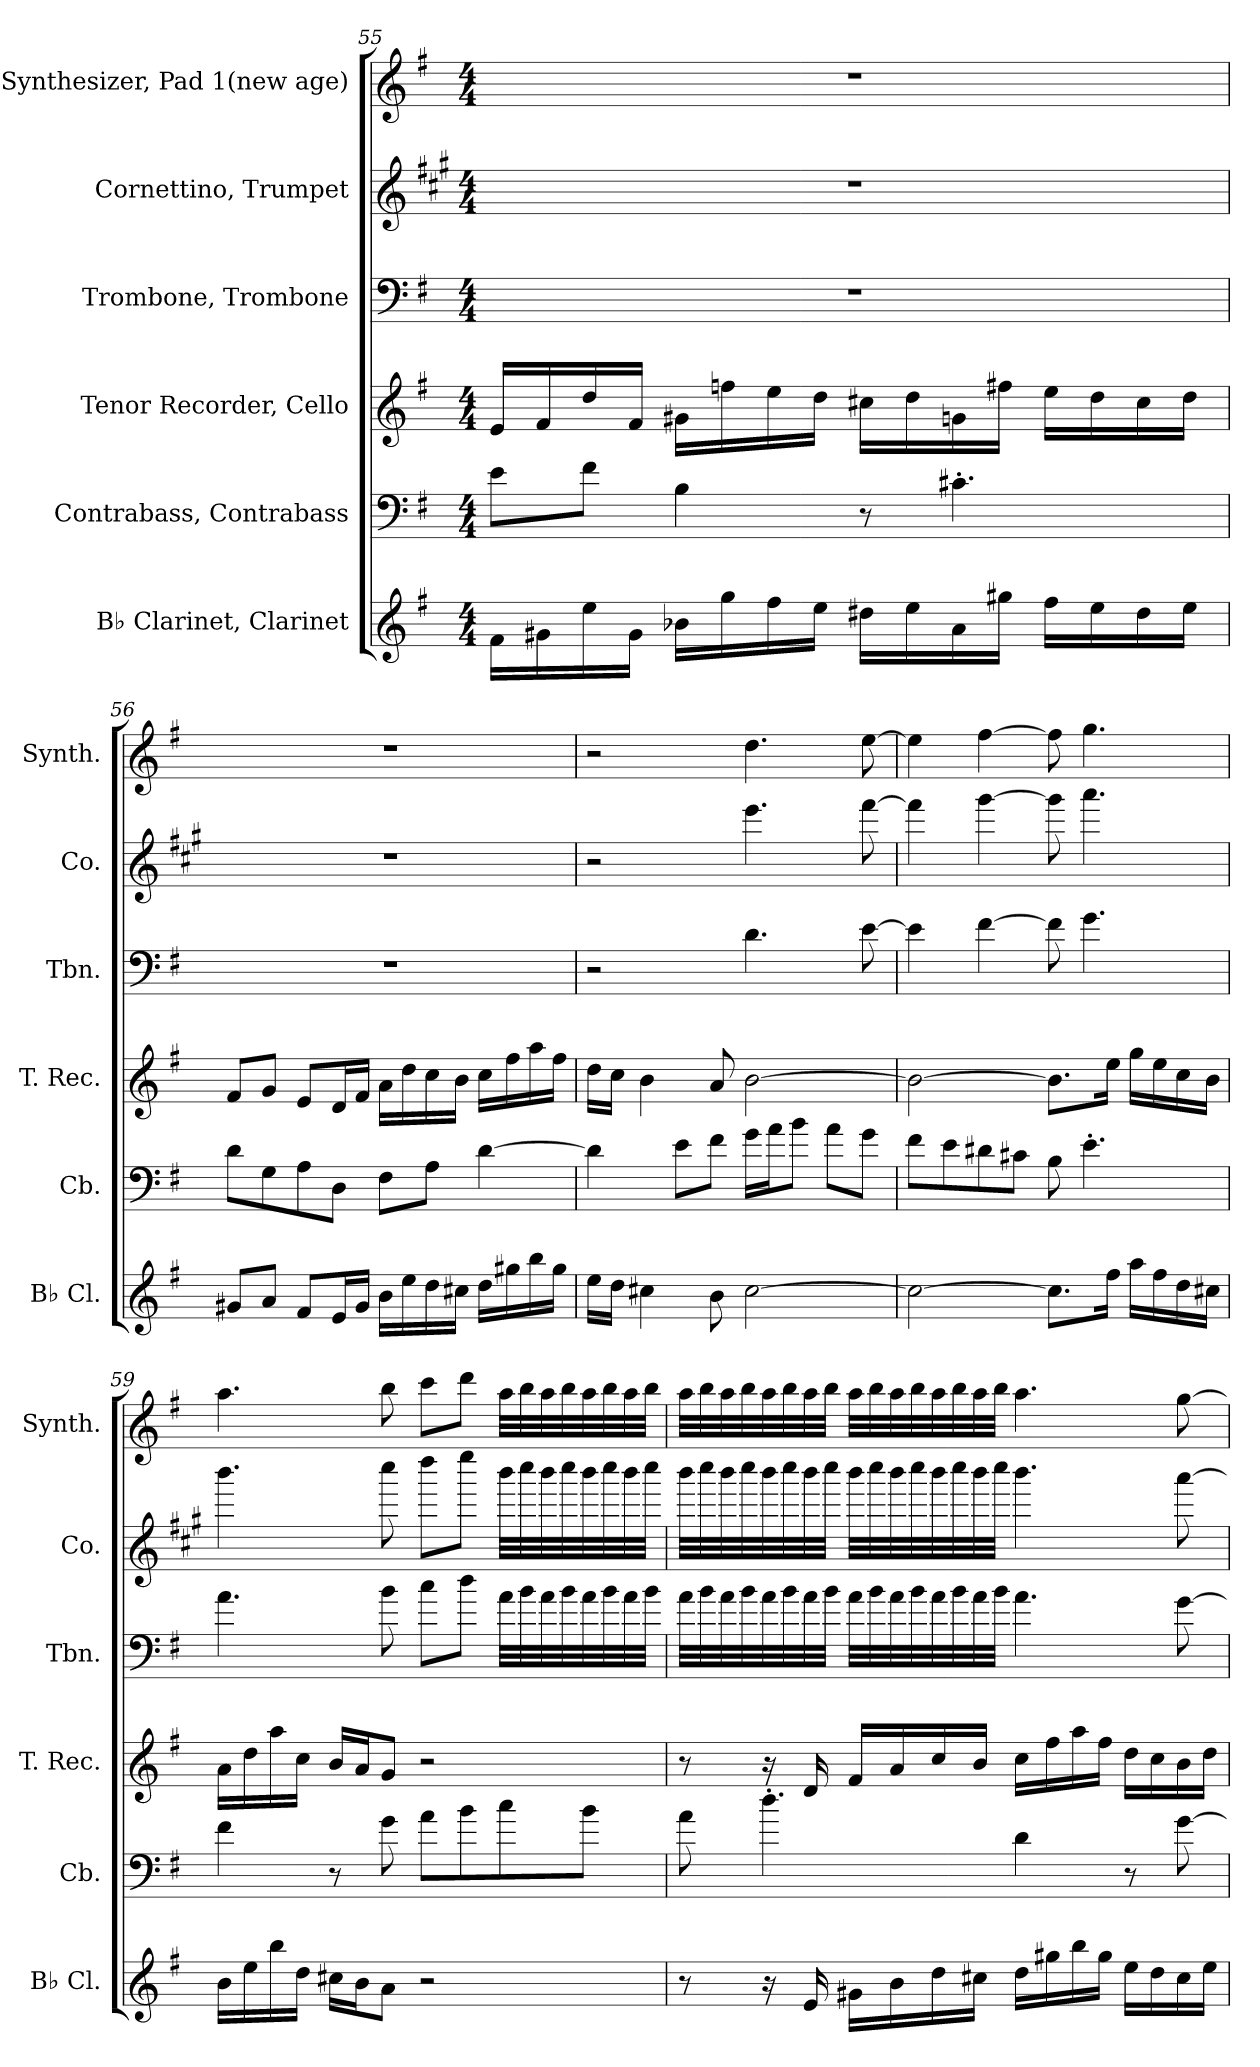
**kern	**kern	**kern	**kern	**kern	**kern
*part6	*part5	*part4	*part3	*part2	*part1
*staff6	*staff5	*staff4	*staff3	*staff2	*staff1
*I"B♭ Clarinet, Clarinet	*I"Contrabass, Contrabass	*I"Tenor Recorder, Cello	*I"Trombone, Trombone	*I"Cornettino, Trumpet	*I"Pad Synthesizer, Pad 1(new age)
*I'B♭ Cl.	*I'Cb.	*I'T. Rec.	*I'Tbn.	*I'Co.	*I'Synth.
*clefG2	*clefF4	*clefG2	*clefF4	*clefG2	*clefG2
*ITrd1c2	*ITrd7c12	*	*	*ITrd1c2	*
*k[b-]	*k[f#]	*k[f#]	*k[f#]	*k[f#]	*k[f#]
*M4/4	*M4/4	*M4/4	*M4/4	*M4/4	*M4/4
=55	=55	=55	=55	=55	=55
16e\LL	8E\L	16e/LL	1r	1r	1r
16f#X\	.	16f#/	.	.	.
16dd\	8F#\J	16dd/	.	.	.
16f#\JJ	.	16f#/JJ	.	.	.
16a-X\LL	4BB\	16g#X\LL	.	.	.
16ff\	.	16ffn\	.	.	.
16ee\	.	16ee\	.	.	.
16dd\JJ	.	16dd\JJ	.	.	.
16cc#X\LL	8r	16cc#X\LL	.	.	.
16dd\	.	16dd\	.	.	.
16g\	4.C#X'\	16gn\	.	.	.
16ff#X\JJ	.	16ff#X\JJ	.	.	.
16ee\LL	.	16ee\LL	.	.	.
16dd\	.	16dd\	.	.	.
16cc#\	.	16cc#\	.	.	.
16dd\JJ	.	16dd\JJ	.	.	.
!!LO:LB:g=z
=56	=56	=56	=56	=56	=56
8f#X/L	8D\L	8f#/L	1r	1r	1r
8g/J	8GG\	8g/J	.	.	.
8e/L	8AA\	8e/L	.	.	.
16d/L	8DD\J	16d/L	.	.	.
16f#/JJ	.	16f#/JJ	.	.	.
16a\LL	8FF#\L	16a\LL	.	.	.
16dd\	.	16dd\	.	.	.
16cc\	8AA\J	16cc\	.	.	.
16bn\JJ	.	16b\JJ	.	.	.
16cc\LL	[4D\	16cc\LL	.	.	.
16ff#X\	.	16ff#\	.	.	.
16aa\	.	16aa\	.	.	.
16ff#\JJ	.	16ff#\JJ	.	.	.
=57	=57	=57	=57	=57	=57
16dd\LL	4D\]	16dd\LL	2r	2r	2r
16cc\JJ	.	16cc\JJ	.	.	.
4bn\	.	4b\	.	.	.
.	8E\L	.	.	.	.
8a\	8F#\J	8a/	.	.	.
[2b\	16G\LL	[2b\	4.d\	4.ddd\	4.dd\
.	16A\J	.	.	.	.
.	8B\J	.	.	.	.
.	8A\L	.	.	.	.
.	8G\J	.	[8e\	[8eee\	[8ee\
=58	=58	=58	=58	=58	=58
2b\_	8F#\L	2b\_	4e\]	4eee\]	4ee\]
.	8E\	.	.	.	.
.	8D#X\	.	[4f#\	[4fff#\	[4ff#\
.	8C#X\J	.	.	.	.
8.b\L]	8BB\	8.b\L]	8f#\]	8fff#\]	8ff#\]
.	4.E'\	.	4.g\	4.ggg\	4.gg\
16ee\Jk	.	16ee\Jk	.	.	.
16gg\LL	.	16gg\LL	.	.	.
16ee\	.	16ee\	.	.	.
16cc\	.	16cc\	.	.	.
16bn\JJ	.	16b\JJ	.	.	.
!!LO:PB:g=z
=59	=59	=59	=59	=59	=59
16a\LL	4F#\	16a\LL	4.a\	4.aaa\	4.aa\
16dd\	.	16dd\	.	.	.
16aa\	.	16aa\	.	.	.
16cc\JJ	.	16cc\JJ	.	.	.
16bn\LL	8r	16b/LL	.	.	.
16a\J	.	16a/J	.	.	.
8g\J	8G\	8g/J	8b\	8bbb\	8bb\
2r	8A\L	2r	8cc\L	8cccc\L	8ccc\L
.	8B\	.	8dd\J	8dddd\J	8ddd\J
.	8c\	.	32a\LLL	32aaa\LLL	32aa\LLL
.	.	.	32b\	32bbb\	32bb\
.	.	.	32a\	32aaa\	32aa\
.	.	.	32b\	32bbb\	32bb\
.	8B\J	.	32a\	32aaa\	32aa\
.	.	.	32b\	32bbb\	32bb\
.	.	.	32a\	32aaa\	32aa\
.	.	.	32b\JJJ	32bbb\JJJ	32bb\JJJ
!!LO:LB:g=z
=60	=60	=60	=60	=60	=60
8r	8A\	8r	32a\LLL	32aaa\LLL	32aa\LLL
.	.	.	32b\	32bbb\	32bb\
.	.	.	32a\	32aaa\	32aa\
.	.	.	32b\	32bbb\	32bb\
16r	4.d'\	16r	32a\	32aaa\	32aa\
.	.	.	32b\	32bbb\	32bb\
16d/	.	16d/	32a\	32aaa\	32aa\
.	.	.	32b\JJJ	32bbb\JJJ	32bb\JJJ
16f#X\LL	.	16f#/LL	32a\LLL	32aaa\LLL	32aa\LLL
.	.	.	32b\	32bbb\	32bb\
16a\	.	16a/	32a\	32aaa\	32aa\
.	.	.	32b\	32bbb\	32bb\
16cc\	.	16cc/	32a\	32aaa\	32aa\
.	.	.	32b\	32bbb\	32bb\
16bn\JJ	.	16b/JJ	32a\	32aaa\	32aa\
.	.	.	32b\JJJ	32bbb\JJJ	32bb\JJJ
16cc\LL	4D\	16cc\LL	4.a\	4.aaa\	4.aa\
16ff#X\	.	16ff#\	.	.	.
16aa\	.	16aa\	.	.	.
16ff#\JJ	.	16ff#\JJ	.	.	.
16dd\LL	8r	16dd\LL	.	.	.
16cc\	.	16cc\	.	.	.
16b\	[8G\	16b\	[8g\	[8ggg\	[8gg\
16dd\JJ	.	16dd\JJ	.	.	.
=	=	=	=	=	=
*-	*-	*-	*-	*-	*-
